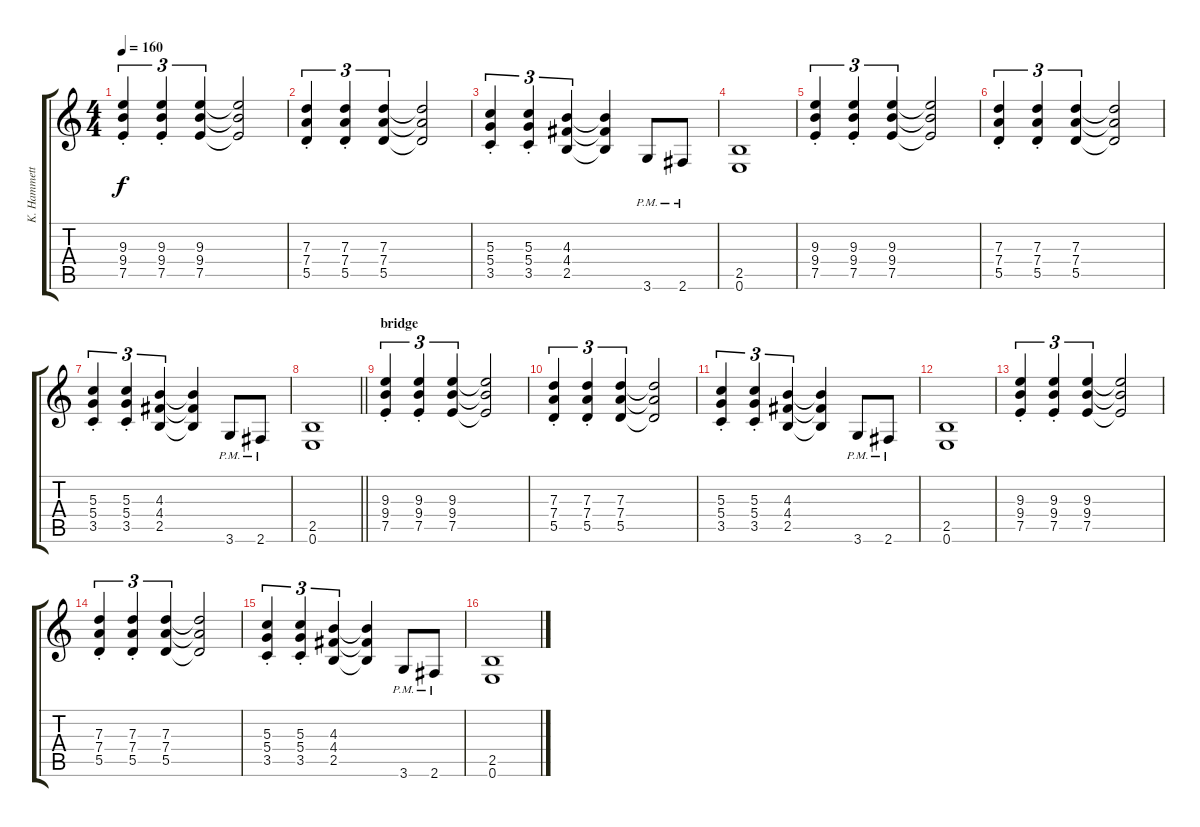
\track ("K. Hammett - Rhythm guitar" "K. Hammett") {instrument distortionguitar}
\staff {score tabs}
\tuning (E4 B3 G3 D3 A2 E2) {hide}
\ts (4 4)
\tempo 160
\clef g2
\ks c
(9.3{st} 9.4{st} 7.5{st}).4{tu (3 2) dy f} (9.3{st} 9.4{st} 7.5{st}).4{tu (3 2)} (9.3 9.4 7.5).4{tu (3 2)} (9.3{t} 9.4{t} 7.5{t}).2 |
(7.3{st} 7.4{st} 5.5{st}).4{tu (3 2)} (7.3{st} 7.4{st} 5.5{st}).4{tu (3 2)} (7.3 7.4 5.5).4{tu (3 2)} (7.3{t} 7.4{t} 5.5{t}).2 |
(5.3{st} 5.4{st} 3.5{st}).4{tu (3 2)} (5.3{st} 5.4{st} 3.5{st}).4{tu (3 2)} (4.3 4.4 2.5).4{tu (3 2)} (4.3{t} 4.4{t} 2.5{t}).4 3.6{pm}.8 2.6{pm}.8 |
(2.5 0.6).1 |
(9.3{st} 9.4{st} 7.5{st}).4{tu (3 2)} (9.3{st} 9.4{st} 7.5{st}).4{tu (3 2)} (9.3 9.4 7.5).4{tu (3 2)} (9.3{t} 9.4{t} 7.5{t}).2 |
(7.3{st} 7.4{st} 5.5{st}).4{tu (3 2)} (7.3{st} 7.4{st} 5.5{st}).4{tu (3 2)} (7.3 7.4 5.5).4{tu (3 2)} (7.3{t} 7.4{t} 5.5{t}).2 |
(5.3{st} 5.4{st} 3.5{st}).4{tu (3 2)} (5.3{st} 5.4{st} 3.5{st}).4{tu (3 2)} (4.3 4.4 2.5).4{tu (3 2)} (4.3{t} 4.4{t} 2.5{t}).4 3.6{pm}.8 2.6{pm}.8 |
\barLineRight lightlight
(2.5 0.6).1 |
\section ("" "bridge")
(9.3{st} 9.4{st} 7.5{st}).4{tu (3 2)} (9.3{st} 9.4{st} 7.5{st}).4{tu (3 2)} (9.3 9.4 7.5).4{tu (3 2)} (9.3{t} 9.4{t} 7.5{t}).2 |
(7.3{st} 7.4{st} 5.5{st}).4{tu (3 2)} (7.3{st} 7.4{st} 5.5{st}).4{tu (3 2)} (7.3 7.4 5.5).4{tu (3 2)} (7.3{t} 7.4{t} 5.5{t}).2 |
(5.3{st} 5.4{st} 3.5{st}).4{tu (3 2)} (5.3{st} 5.4{st} 3.5{st}).4{tu (3 2)} (4.3 4.4 2.5).4{tu (3 2)} (4.3{t} 4.4{t} 2.5{t}).4 3.6{pm}.8 2.6{pm}.8 |
(2.5 0.6).1 |
(9.3{st} 9.4{st} 7.5{st}).4{tu (3 2)} (9.3{st} 9.4{st} 7.5{st}).4{tu (3 2)} (9.3 9.4 7.5).4{tu (3 2)} (9.3{t} 9.4{t} 7.5{t}).2 |
(7.3{st} 7.4{st} 5.5{st}).4{tu (3 2)} (7.3{st} 7.4{st} 5.5{st}).4{tu (3 2)} (7.3 7.4 5.5).4{tu (3 2)} (7.3{t} 7.4{t} 5.5{t}).2 |
(5.3{st} 5.4{st} 3.5{st}).4{tu (3 2)} (5.3{st} 5.4{st} 3.5{st}).4{tu (3 2)} (4.3 4.4 2.5).4{tu (3 2)} (4.3{t} 4.4{t} 2.5{t}).4 3.6{pm}.8 2.6{pm}.8 |
(2.5 0.6).1
